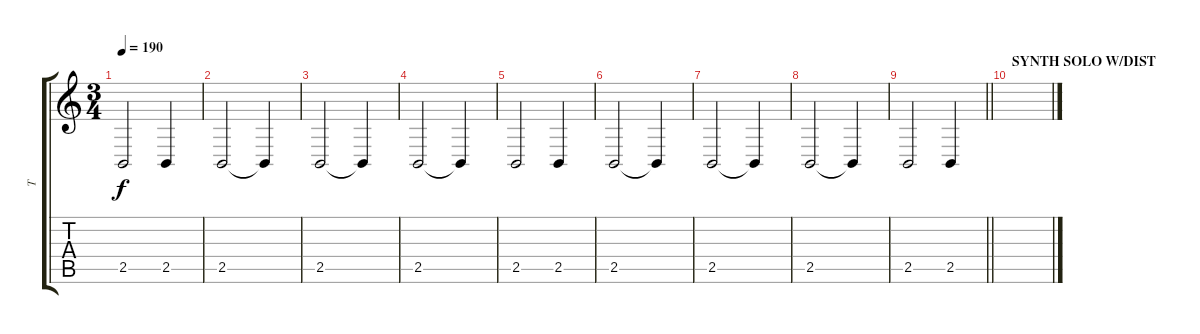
\track ("T" "T") {instrument taikodrum}
\staff {score tabs}
\tuning (E4 B3 G3 D3 A2 E2) {hide}
\ts (3 4)
\tempo 190
\clef g2
\ks c
2.5.2{dy f} 2.5.4 |
2.5.2 2.5{t}.4 |
2.5.2 2.5{t}.4 |
2.5.2 2.5{t}.4 |
2.5.2 2.5.4 |
2.5.2 2.5{t}.4 |
2.5.2 2.5{t}.4 |
2.5.2 2.5{t}.4 |
\barLineRight lightlight
2.5.2 2.5.4 |
\section ("" "SYNTH SOLO W/DIST")
